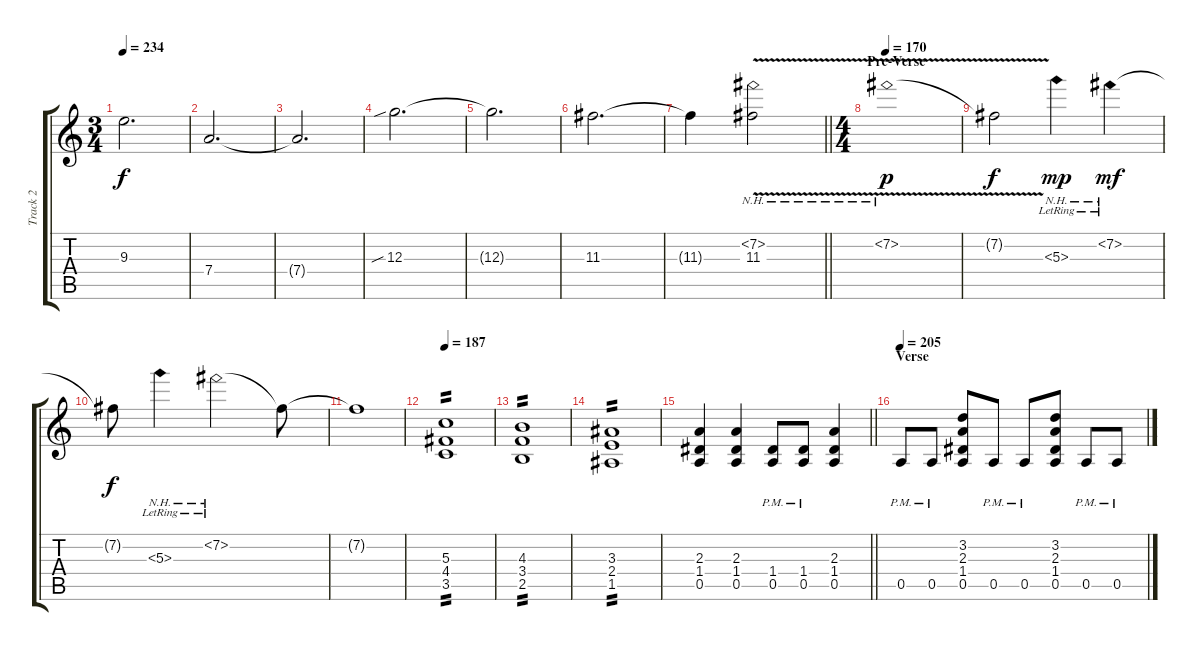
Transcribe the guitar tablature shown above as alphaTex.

\track ("Track 2" "Track 2") {instrument overdrivenguitar}
\staff {score tabs}
\tuning (E4 B3 G3 D3 A2 E2) {hide}
\ts (3 4)
\tempo 234
\clef g2
\ks c
9.3{t}.2{d dy f} |
7.4.2{d} |
7.4{t}.2{d} |
12.3{sib}.2{d} |
12.3{t}.2{d} |
11.3.2{d} |
\barLineRight lightlight
11.3{t}.4 (7.2{nh v} 11.3{v}).2 |
\ts (4 4)
\section ("" "Pre-Verse")
\tempo 187
\tempo 170
7.2{nh v}.1{dy p} |
7.2{t}.2{dy f} 5.3{nh lr}.4{dy mp} 7.2{nh lr}.4{dy mf} |
7.2{t}.8{dy f} 5.3{nh lr}.4 7.2{nh lr}.2 7.2{t}.8 |
7.2{t}.1 |
\tempo 187
(5.3 4.4 3.5).1{tp 2} |
(4.3 3.4 2.5).1{tp 2} |
(3.3 2.4 1.5).1{tp 2} |
\barLineRight lightlight
(2.3 1.4 0.5).4 (2.3 1.4 0.5).4 (1.4{pm} 0.5{pm}).8 (1.4{pm} 0.5{pm}).8 (2.3 1.4 0.5).4 |
\section ("" "Verse")
\tempo 205
0.5{pm}.8 0.5{pm}.8 (3.2 2.3 1.4 0.5).8 0.5{pm}.8 0.5{pm}.8 (3.2 2.3 1.4 0.5).8 0.5{pm}.8 0.5{pm}.8
